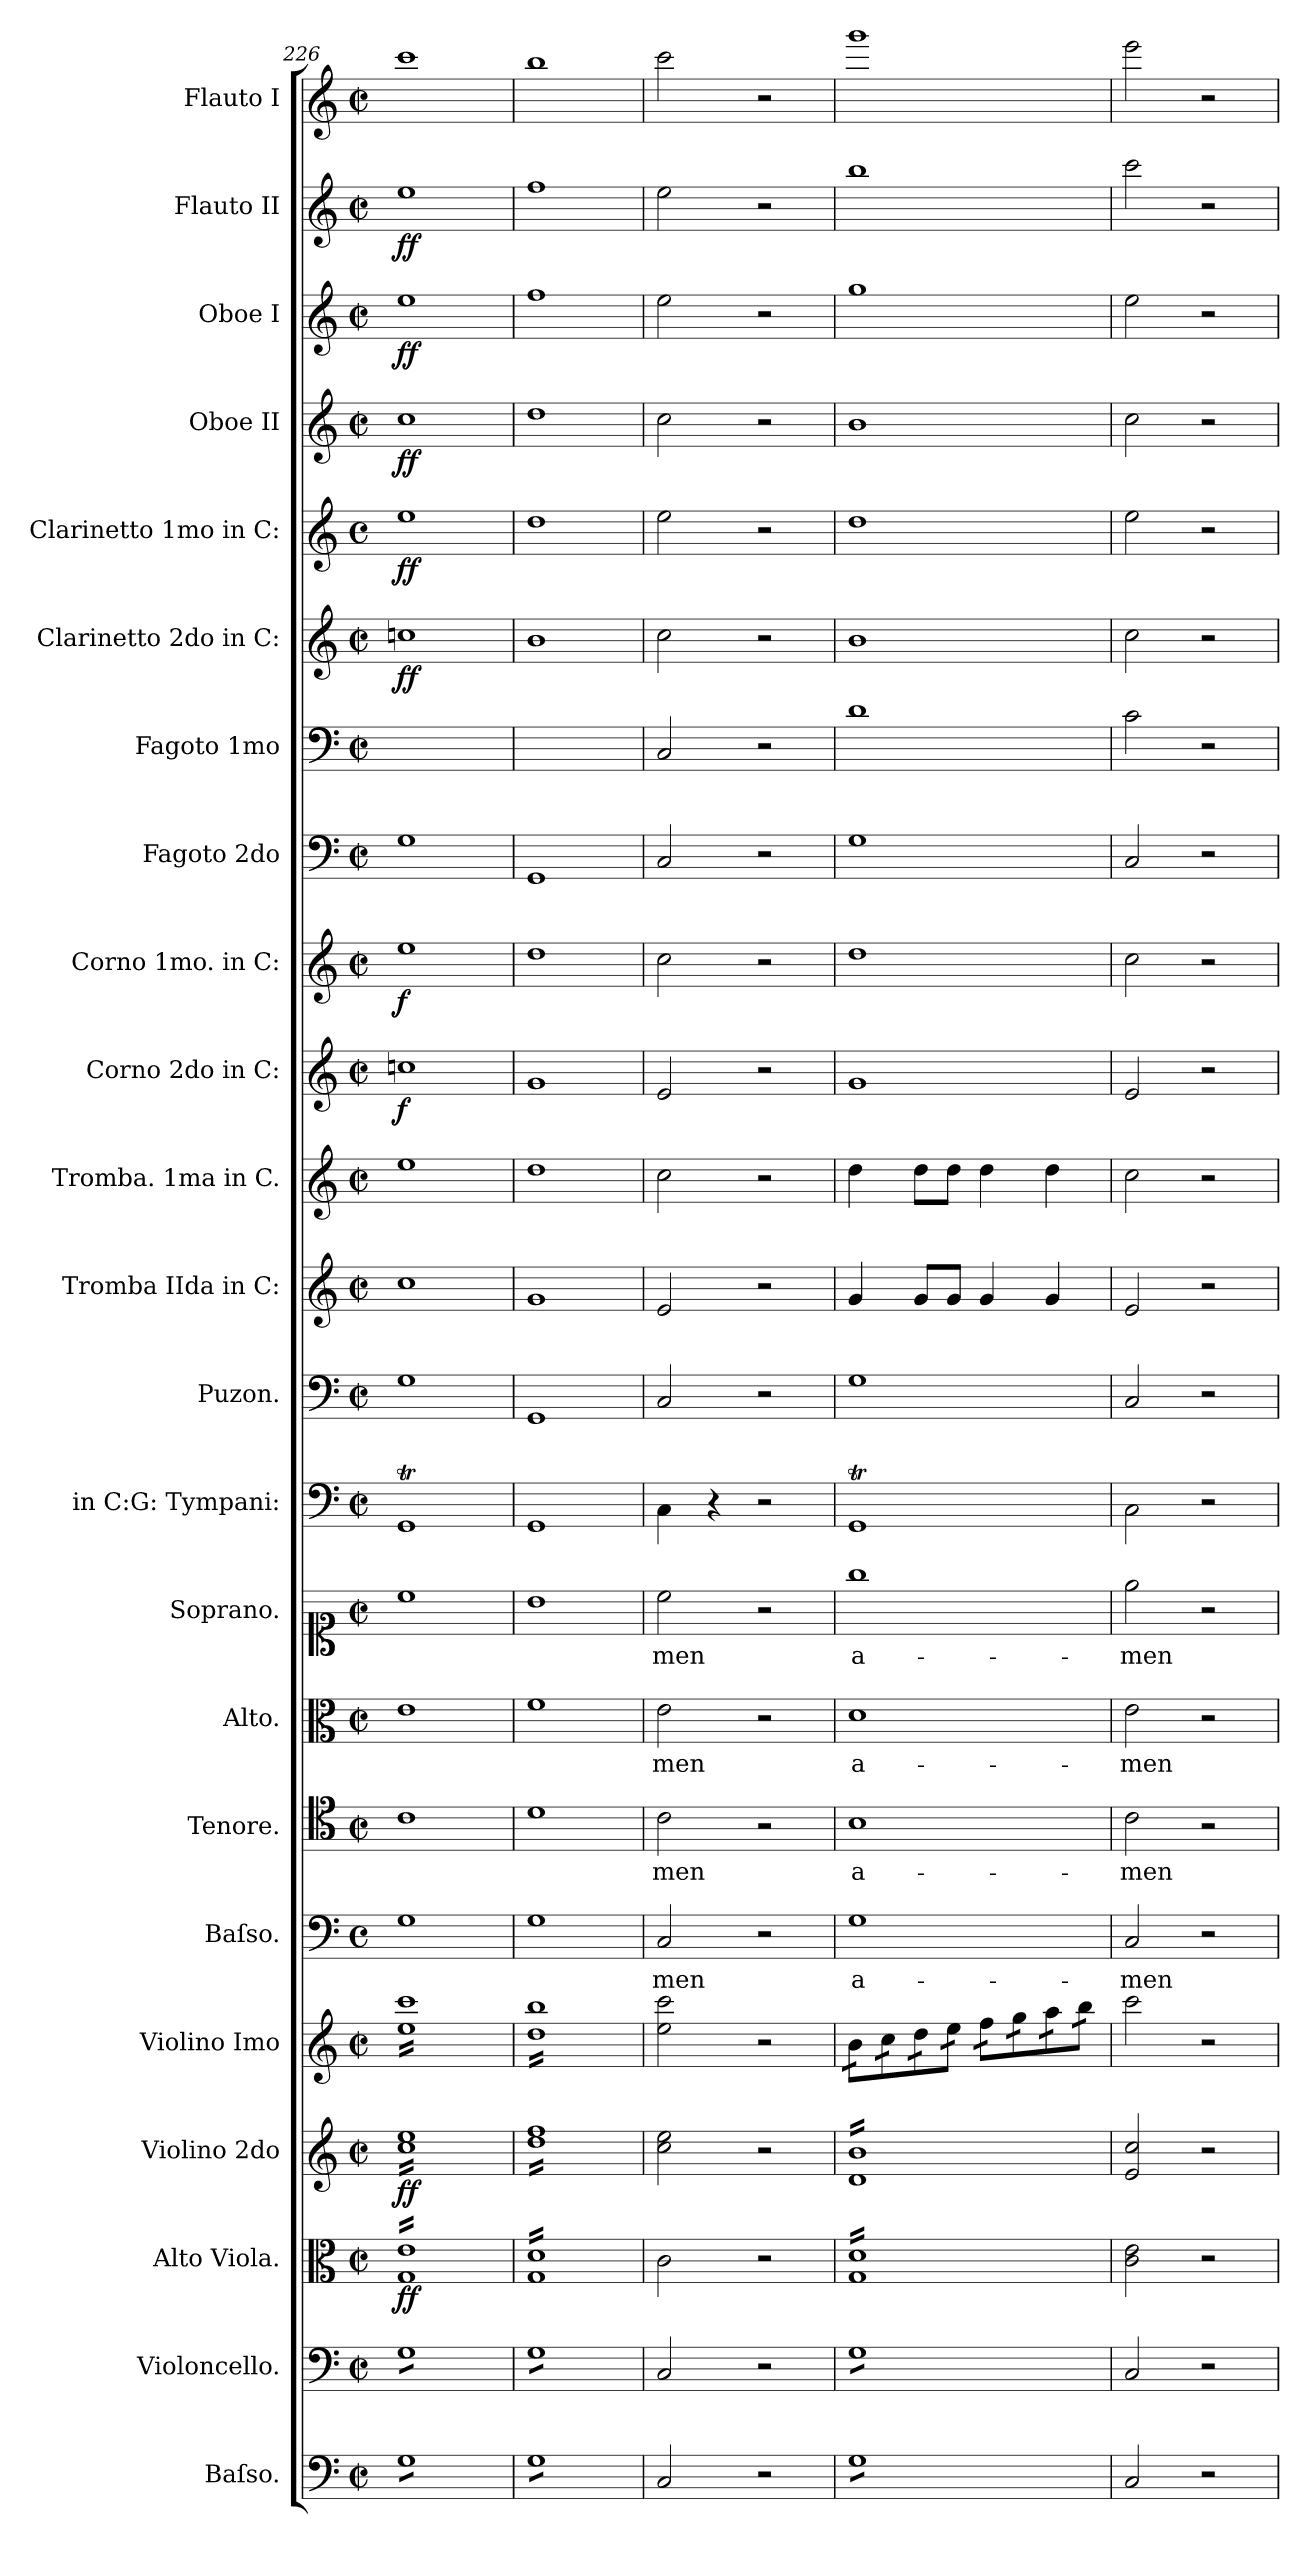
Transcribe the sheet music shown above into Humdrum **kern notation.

**kern	**kern	**kern	**dynam	**kern	**dynam	**kern	**dynam	**kern	**text	**kern	**text	**kern	**text	**kern	**text	**kern	**kern	**kern	**kern	**kern	**dynam	**kern	**dynam	**kern	**kern	**kern	**dynam	**kern	**dynam	**kern	**dynam	**kern	**dynam	**kern	**dynam	**kern
*part23	*part22	*part21	*part21	*part20	*part20	*part19	*part19	*part18	*part18	*part17	*part17	*part16	*part16	*part15	*part15	*part14	*part13	*part12	*part11	*part10	*part10	*part9	*part9	*part8	*part7	*part6	*part6	*part5	*part5	*part4	*part4	*part3	*part3	*part2	*part2	*part1
*staff23	*staff22	*staff21	*staff21	*staff20	*staff20	*staff19	*staff19	*staff18	*staff18	*staff17	*staff17	*staff16	*staff16	*staff15	*staff15	*staff14	*staff13	*staff12	*staff11	*staff10	*staff10	*staff9	*staff9	*staff8	*staff7	*staff6	*staff6	*staff5	*staff5	*staff4	*staff4	*staff3	*staff3	*staff2	*staff2	*staff1
*I"Baſso.	*I"Violoncello.	*I"Alto Viola.	*	*I"Violino 2do	*	*I"Violino Imo	*	*I"Baſso.	*	*I"Tenore.	*	*I"Alto.	*	*I"Soprano.	*	*I"in C:G: Tympani:	*I"Puzon.	*I"Tromba IIda in C:	*I"Tromba. 1ma in C.	*I"Corno 2do in C:	*	*I"Corno 1mo. in C:	*	*I"Fagoto 2do	*I"Fagoto 1mo	*I"Clarinetto 2do in C:	*	*I"Clarinetto 1mo in C:	*	*I"Oboe II	*	*I"Oboe I	*	*I"Flauto II	*	*I"Flauto I
*I'b	*I'vlc	*I'a-vla	*	*I'vl 2	*	*I'vl 1	*	*I'B	*	*I'T	*	*I'A	*	*I'S	*	*	*	*I'tr 2	*I'tr 1	*	*	*	*	*	*	*	*	*I'cl I in C	*	*I'ob II	*	*I'ob I	*	*I'fl II	*	*I'fl I
*clefF4	*clefF4	*clefC3	*	*clefG2	*	*clefG2	*	*clefF4	*	*clefC4	*	*clefC3	*	*clefC1	*	*clefF4	*clefF4	*clefG2	*clefG2	*clefG2	*	*clefG2	*	*clefF4	*clefF4	*clefG2	*	*clefG2	*	*clefG2	*	*clefG2	*	*clefG2	*	*clefG2
*ITrd8c12	*	*	*	*	*	*	*	*	*	*	*	*	*	*	*	*	*	*	*	*	*	*	*	*	*	*	*	*	*	*	*	*	*	*	*	*
*k[]	*k[]	*k[]	*	*k[]	*	*k[]	*	*k[]	*	*k[]	*	*k[]	*	*k[]	*	*k[]	*k[]	*k[]	*k[]	*k[]	*	*k[]	*	*k[]	*k[]	*k[]	*	*k[]	*	*k[]	*	*k[]	*	*k[]	*	*k[]
*M2/2	*M2/2	*M2/2	*	*M2/2	*	*M2/2	*	*M2/2	*	*M2/2	*	*M2/2	*	*M2/2	*	*M2/2	*M2/2	*M2/2	*M2/2	*M2/2	*	*M2/2	*	*M2/2	*M2/2	*M2/2	*	*M2/2	*	*M2/2	*	*M2/2	*	*M2/2	*	*M2/2
*met(c|)	*met(c|)	*met(c|)	*	*met(c|)	*	*met(c|)	*	*met(c)	*	*met(c|)	*	*met(c|)	*	*met(c|)	*	*met(c|)	*met(c|)	*met(c|)	*met(c|)	*met(c|)	*	*met(c|)	*	*met(c|)	*met(c|)	*met(c|)	*	*met(c)	*	*met(c|)	*	*met(c|)	*	*met(c|)	*	*met(c|)
=226	=226	=226	=226	=226	=226	=226	=226	=226	=226	=226	=226	=226	=226	=226	=226	=226	=226	=226	=226	=226	=226	=226	=226	=226	=226	=226	=226	=226	=226	=226	=226	=226	=226	=226	=226	=226
!	!	!	!	!	!	!	!LO:DY:b	!	!	!	!	!	!	!	!	!	!	!	!	!	!	!	!	!	!	!	!	!	!	!	!	!	!	!	!	!
*tremolo	*	*	*	*	*	*	*	*	*	*	*	*	*	*	*	*	*	*	*	*	*	*	*	*	*	*	*	*	*	*	*	*	*	*	*	*
*	*tremolo	*	*	*	*	*	*	*	*	*	*	*	*	*	*	*	*	*	*	*	*	*	*	*	*	*	*	*	*	*	*	*	*	*	*	*
*	*	*tremolo	*	*	*	*	*	*	*	*	*	*	*	*	*	*	*	*	*	*	*	*	*	*	*	*	*	*	*	*	*	*	*	*	*	*
*	*	*	*	*tremolo	*	*	*	*	*	*	*	*	*	*	*	*	*	*	*	*	*	*	*	*	*	*	*	*	*	*	*	*	*	*	*	*
*	*	*	*	*	*	*tremolo	*	*	*	*	*	*	*	*	*	*	*	*	*	*	*	*	*	*	*	*	*	*	*	*	*	*	*	*	*	*
8GG\L	8G\L	16G/ 16e/LL	ff	16cc\ 16ee\LL	ff	16ee\ 16ccc\LL	ff&colon;	1G\	.	1c\	.	1e\	.	1cc\	.	1GGT/	1G\	1cc\	1ee\	1ccn\	f	1ee\	f	1G\	1G\yy	1ccn\	ff	1ee\	ff	1cc\	ff	1ee\	ff	1ee\	ff	1ccc\
.	.	16G/ 16e/	.	16cc\ 16ee\	.	16ee\ 16ccc\	.	.	.	.	.	.	.	.	.	.	.	.	.	.	.	.	.	.	.	.	.	.	.	.	.	.	.	.	.	.
8GG\	8G\	16G/ 16e/	.	16cc\ 16ee\	.	16ee\ 16ccc\	.	.	.	.	.	.	.	.	.	.	.	.	.	.	.	.	.	.	.	.	.	.	.	.	.	.	.	.	.	.
.	.	16G/ 16e/	.	16cc\ 16ee\	.	16ee\ 16ccc\	.	.	.	.	.	.	.	.	.	.	.	.	.	.	.	.	.	.	.	.	.	.	.	.	.	.	.	.	.	.
8GG\	8G\	16G/ 16e/	.	16cc\ 16ee\	.	16ee\ 16ccc\	.	.	.	.	.	.	.	.	.	.	.	.	.	.	.	.	.	.	.	.	.	.	.	.	.	.	.	.	.	.
.	.	16G/ 16e/	.	16cc\ 16ee\	.	16ee\ 16ccc\	.	.	.	.	.	.	.	.	.	.	.	.	.	.	.	.	.	.	.	.	.	.	.	.	.	.	.	.	.	.
8GG\	8G\	16G/ 16e/	.	16cc\ 16ee\	.	16ee\ 16ccc\	.	.	.	.	.	.	.	.	.	.	.	.	.	.	.	.	.	.	.	.	.	.	.	.	.	.	.	.	.	.
.	.	16G/ 16e/	.	16cc\ 16ee\	.	16ee\ 16ccc\	.	.	.	.	.	.	.	.	.	.	.	.	.	.	.	.	.	.	.	.	.	.	.	.	.	.	.	.	.	.
8GG\	8G\	16G/ 16e/	.	16cc\ 16ee\	.	16ee\ 16ccc\	.	.	.	.	.	.	.	.	.	.	.	.	.	.	.	.	.	.	.	.	.	.	.	.	.	.	.	.	.	.
.	.	16G/ 16e/	.	16cc\ 16ee\	.	16ee\ 16ccc\	.	.	.	.	.	.	.	.	.	.	.	.	.	.	.	.	.	.	.	.	.	.	.	.	.	.	.	.	.	.
8GG\	8G\	16G/ 16e/	.	16cc\ 16ee\	.	16ee\ 16ccc\	.	.	.	.	.	.	.	.	.	.	.	.	.	.	.	.	.	.	.	.	.	.	.	.	.	.	.	.	.	.
.	.	16G/ 16e/	.	16cc\ 16ee\	.	16ee\ 16ccc\	.	.	.	.	.	.	.	.	.	.	.	.	.	.	.	.	.	.	.	.	.	.	.	.	.	.	.	.	.	.
8GG\	8G\	16G/ 16e/	.	16cc\ 16ee\	.	16ee\ 16ccc\	.	.	.	.	.	.	.	.	.	.	.	.	.	.	.	.	.	.	.	.	.	.	.	.	.	.	.	.	.	.
.	.	16G/ 16e/	.	16cc\ 16ee\	.	16ee\ 16ccc\	.	.	.	.	.	.	.	.	.	.	.	.	.	.	.	.	.	.	.	.	.	.	.	.	.	.	.	.	.	.
8GG\J	8G\J	16G/ 16e/	.	16cc\ 16ee\	.	16ee\ 16ccc\	.	.	.	.	.	.	.	.	.	.	.	.	.	.	.	.	.	.	.	.	.	.	.	.	.	.	.	.	.	.
.	.	16G/ 16e/JJ	.	16cc\ 16ee\JJ	.	16ee\ 16ccc\JJ	.	.	.	.	.	.	.	.	.	.	.	.	.	.	.	.	.	.	.	.	.	.	.	.	.	.	.	.	.	.
=227	=227	=227	=227	=227	=227	=227	=227	=227	=227	=227	=227	=227	=227	=227	=227	=227	=227	=227	=227	=227	=227	=227	=227	=227	=227	=227	=227	=227	=227	=227	=227	=227	=227	=227	=227	=227
8GG\L	8G\L	16G/ 16d/LL	.	16dd\ 16ff\LL	.	16dd\ 16bb\LL	.	1G\	.	1d\	.	1f\	.	1b\	.	1GGTTT/	1GG/	1g/	1dd\	1g/	.	1dd\	.	1GG/	1G\yy	1b\	.	1dd\	.	1dd\	.	1ff\	.	1ff\	.	1bb\
.	.	16G/ 16d/	.	16dd\ 16ff\	.	16dd\ 16bb\	.	.	.	.	.	.	.	.	.	.	.	.	.	.	.	.	.	.	.	.	.	.	.	.	.	.	.	.	.	.
8GG\	8G\	16G/ 16d/	.	16dd\ 16ff\	.	16dd\ 16bb\	.	.	.	.	.	.	.	.	.	.	.	.	.	.	.	.	.	.	.	.	.	.	.	.	.	.	.	.	.	.
.	.	16G/ 16d/	.	16dd\ 16ff\	.	16dd\ 16bb\	.	.	.	.	.	.	.	.	.	.	.	.	.	.	.	.	.	.	.	.	.	.	.	.	.	.	.	.	.	.
8GG\	8G\	16G/ 16d/	.	16dd\ 16ff\	.	16dd\ 16bb\	.	.	.	.	.	.	.	.	.	.	.	.	.	.	.	.	.	.	.	.	.	.	.	.	.	.	.	.	.	.
.	.	16G/ 16d/	.	16dd\ 16ff\	.	16dd\ 16bb\	.	.	.	.	.	.	.	.	.	.	.	.	.	.	.	.	.	.	.	.	.	.	.	.	.	.	.	.	.	.
8GG\	8G\	16G/ 16d/	.	16dd\ 16ff\	.	16dd\ 16bb\	.	.	.	.	.	.	.	.	.	.	.	.	.	.	.	.	.	.	.	.	.	.	.	.	.	.	.	.	.	.
.	.	16G/ 16d/	.	16dd\ 16ff\	.	16dd\ 16bb\	.	.	.	.	.	.	.	.	.	.	.	.	.	.	.	.	.	.	.	.	.	.	.	.	.	.	.	.	.	.
8GG\	8G\	16G/ 16d/	.	16dd\ 16ff\	.	16dd\ 16bb\	.	.	.	.	.	.	.	.	.	.	.	.	.	.	.	.	.	.	.	.	.	.	.	.	.	.	.	.	.	.
.	.	16G/ 16d/	.	16dd\ 16ff\	.	16dd\ 16bb\	.	.	.	.	.	.	.	.	.	.	.	.	.	.	.	.	.	.	.	.	.	.	.	.	.	.	.	.	.	.
8GG\	8G\	16G/ 16d/	.	16dd\ 16ff\	.	16dd\ 16bb\	.	.	.	.	.	.	.	.	.	.	.	.	.	.	.	.	.	.	.	.	.	.	.	.	.	.	.	.	.	.
.	.	16G/ 16d/	.	16dd\ 16ff\	.	16dd\ 16bb\	.	.	.	.	.	.	.	.	.	.	.	.	.	.	.	.	.	.	.	.	.	.	.	.	.	.	.	.	.	.
8GG\	8G\	16G/ 16d/	.	16dd\ 16ff\	.	16dd\ 16bb\	.	.	.	.	.	.	.	.	.	.	.	.	.	.	.	.	.	.	.	.	.	.	.	.	.	.	.	.	.	.
.	.	16G/ 16d/	.	16dd\ 16ff\	.	16dd\ 16bb\	.	.	.	.	.	.	.	.	.	.	.	.	.	.	.	.	.	.	.	.	.	.	.	.	.	.	.	.	.	.
8GG\J	8G\J	16G/ 16d/	.	16dd\ 16ff\	.	16dd\ 16bb\	.	.	.	.	.	.	.	.	.	.	.	.	.	.	.	.	.	.	.	.	.	.	.	.	.	.	.	.	.	.
*	*Xtremolo	*	*	*	*	*	*	*	*	*	*	*	*	*	*	*	*	*	*	*	*	*	*	*	*	*	*	*	*	*	*	*	*	*	*	*
*Xtremolo	*	*	*	*	*	*	*	*	*	*	*	*	*	*	*	*	*	*	*	*	*	*	*	*	*	*	*	*	*	*	*	*	*	*	*	*
.	.	16G/ 16d/JJ	.	16dd\ 16ff\JJ	.	16dd\ 16bb\JJ	.	.	.	.	.	.	.	.	.	.	.	.	.	.	.	.	.	.	.	.	.	.	.	.	.	.	.	.	.	.
*	*	*	*	*	*	*Xtremolo	*	*	*	*	*	*	*	*	*	*	*	*	*	*	*	*	*	*	*	*	*	*	*	*	*	*	*	*	*	*
*	*	*	*	*Xtremolo	*	*	*	*	*	*	*	*	*	*	*	*	*	*	*	*	*	*	*	*	*	*	*	*	*	*	*	*	*	*	*	*
*	*	*Xtremolo	*	*	*	*	*	*	*	*	*	*	*	*	*	*	*	*	*	*	*	*	*	*	*	*	*	*	*	*	*	*	*	*	*	*
=228	=228	=228	=228	=228	=228	=228	=228	=228	=228	=228	=228	=228	=228	=228	=228	=228	=228	=228	=228	=228	=228	=228	=228	=228	=228	=228	=228	=228	=228	=228	=228	=228	=228	=228	=228	=228
2CC/	2C/	2c\	.	2cc\ 2ee\	.	2ee\ 2ccc\	.	2C/	-men	2c\	-men	2e\	-men	2cc\	-men	4C\	2C/	2e/	2cc\	2e/	.	2cc\	.	2C/	2C/	2cc\	.	2ee\	.	2cc\	.	2ee\	.	2ee\	.	2ccc\
.	.	.	.	.	.	.	.	.	.	.	.	.	.	.	.	4r	.	.	.	.	.	.	.	.	.	.	.	.	.	.	.	.	.	.	.	.
2r	2r	2r	.	2r	.	2r	.	2r	.	2r	.	2r	.	2r	.	2r	2r	2r	2r	2r	.	2r	.	2r	2r	2r	.	2r	.	2r	.	2r	.	2r	.	2r
=229	=229	=229	=229	=229	=229	=229	=229	=229	=229	=229	=229	=229	=229	=229	=229	=229	=229	=229	=229	=229	=229	=229	=229	=229	=229	=229	=229	=229	=229	=229	=229	=229	=229	=229	=229	=229
*tremolo	*	*	*	*	*	*	*	*	*	*	*	*	*	*	*	*	*	*	*	*	*	*	*	*	*	*	*	*	*	*	*	*	*	*	*	*
*	*tremolo	*	*	*	*	*	*	*	*	*	*	*	*	*	*	*	*	*	*	*	*	*	*	*	*	*	*	*	*	*	*	*	*	*	*	*
*	*	*tremolo	*	*	*	*	*	*	*	*	*	*	*	*	*	*	*	*	*	*	*	*	*	*	*	*	*	*	*	*	*	*	*	*	*	*
*	*	*	*	*tremolo	*	*	*	*	*	*	*	*	*	*	*	*	*	*	*	*	*	*	*	*	*	*	*	*	*	*	*	*	*	*	*	*
*	*	*	*	*	*	*tremolo	*	*	*	*	*	*	*	*	*	*	*	*	*	*	*	*	*	*	*	*	*	*	*	*	*	*	*	*	*	*
8GG\L	8G\L	16G/ 16d/LL	.	16d/ 16b/LL	.	16b\LL	.	1G\	a-	1B\	a-	1d\	a-	1gg\	a-	1GGT/	1G\	4g/	4dd\	1g/	.	1dd\	.	1G\	1d\	1b\	.	1dd\	.	1b\	.	1gg\	.	1bb\	.	1ggg\
.	.	16G/ 16d/	.	16d/ 16b/	.	16b\	.	.	.	.	.	.	.	.	.	.	.	.	.	.	.	.	.	.	.	.	.	.	.	.	.	.	.	.	.	.
8GG\	8G\	16G/ 16d/	.	16d/ 16b/	.	16cc\	.	.	.	.	.	.	.	.	.	.	.	.	.	.	.	.	.	.	.	.	.	.	.	.	.	.	.	.	.	.
.	.	16G/ 16d/	.	16d/ 16b/	.	16cc\	.	.	.	.	.	.	.	.	.	.	.	.	.	.	.	.	.	.	.	.	.	.	.	.	.	.	.	.	.	.
8GG\	8G\	16G/ 16d/	.	16d/ 16b/	.	16dd\	.	.	.	.	.	.	.	.	.	.	.	8g/L	8dd\L	.	.	.	.	.	.	.	.	.	.	.	.	.	.	.	.	.
.	.	16G/ 16d/	.	16d/ 16b/	.	16dd\	.	.	.	.	.	.	.	.	.	.	.	.	.	.	.	.	.	.	.	.	.	.	.	.	.	.	.	.	.	.
8GG\	8G\	16G/ 16d/	.	16d/ 16b/	.	16ee\	.	.	.	.	.	.	.	.	.	.	.	8g/J	8dd\J	.	.	.	.	.	.	.	.	.	.	.	.	.	.	.	.	.
.	.	16G/ 16d/	.	16d/ 16b/	.	16ee\JJ	.	.	.	.	.	.	.	.	.	.	.	.	.	.	.	.	.	.	.	.	.	.	.	.	.	.	.	.	.	.
8GG\	8G\	16G/ 16d/	.	16d/ 16b/	.	16ff\LL	.	.	.	.	.	.	.	.	.	.	.	4g/	4dd\	.	.	.	.	.	.	.	.	.	.	.	.	.	.	.	.	.
.	.	16G/ 16d/	.	16d/ 16b/	.	16ff\	.	.	.	.	.	.	.	.	.	.	.	.	.	.	.	.	.	.	.	.	.	.	.	.	.	.	.	.	.	.
8GG\	8G\	16G/ 16d/	.	16d/ 16b/	.	16gg\	.	.	.	.	.	.	.	.	.	.	.	.	.	.	.	.	.	.	.	.	.	.	.	.	.	.	.	.	.	.
.	.	16G/ 16d/	.	16d/ 16b/	.	16gg\	.	.	.	.	.	.	.	.	.	.	.	.	.	.	.	.	.	.	.	.	.	.	.	.	.	.	.	.	.	.
8GG\	8G\	16G/ 16d/	.	16d/ 16b/	.	16aa\	.	.	.	.	.	.	.	.	.	.	.	4g/	4dd\	.	.	.	.	.	.	.	.	.	.	.	.	.	.	.	.	.
.	.	16G/ 16d/	.	16d/ 16b/	.	16aa\	.	.	.	.	.	.	.	.	.	.	.	.	.	.	.	.	.	.	.	.	.	.	.	.	.	.	.	.	.	.
8GG\J	8G\J	16G/ 16d/	.	16d/ 16b/	.	16bb\	.	.	.	.	.	.	.	.	.	.	.	.	.	.	.	.	.	.	.	.	.	.	.	.	.	.	.	.	.	.
*	*Xtremolo	*	*	*	*	*	*	*	*	*	*	*	*	*	*	*	*	*	*	*	*	*	*	*	*	*	*	*	*	*	*	*	*	*	*	*
*Xtremolo	*	*	*	*	*	*	*	*	*	*	*	*	*	*	*	*	*	*	*	*	*	*	*	*	*	*	*	*	*	*	*	*	*	*	*	*
.	.	16G/ 16d/JJ	.	16d/ 16b/JJ	.	16bb\JJ	.	.	.	.	.	.	.	.	.	.	.	.	.	.	.	.	.	.	.	.	.	.	.	.	.	.	.	.	.	.
*	*	*	*	*	*	*Xtremolo	*	*	*	*	*	*	*	*	*	*	*	*	*	*	*	*	*	*	*	*	*	*	*	*	*	*	*	*	*	*
*	*	*	*	*Xtremolo	*	*	*	*	*	*	*	*	*	*	*	*	*	*	*	*	*	*	*	*	*	*	*	*	*	*	*	*	*	*	*	*
*	*	*Xtremolo	*	*	*	*	*	*	*	*	*	*	*	*	*	*	*	*	*	*	*	*	*	*	*	*	*	*	*	*	*	*	*	*	*	*
=230	=230	=230	=230	=230	=230	=230	=230	=230	=230	=230	=230	=230	=230	=230	=230	=230	=230	=230	=230	=230	=230	=230	=230	=230	=230	=230	=230	=230	=230	=230	=230	=230	=230	=230	=230	=230
2CC/	2C/	2c\ 2e\	.	2e/ 2cc/	.	2ccc\	.	2C/	-men	2c\	-men	2e\	-men	2ee\	-men	2C\	2C/	2e/	2cc\	2e/	.	2cc\	.	2C/	2c\	2cc\	.	2ee\	.	2cc\	.	2ee\	.	2ccc\	.	2eee\
2r	2r	2r	.	2r	.	2r	.	2r	.	2r	.	2r	.	2r	.	2r	2r	2r	2r	2r	.	2r	.	2r	2r	2r	.	2r	.	2r	.	2r	.	2r	.	2r
=	=	=	=	=	=	=	=	=	=	=	=	=	=	=	=	=	=	=	=	=	=	=	=	=	=	=	=	=	=	=	=	=	=	=	=	=
*-	*-	*-	*-	*-	*-	*-	*-	*-	*-	*-	*-	*-	*-	*-	*-	*-	*-	*-	*-	*-	*-	*-	*-	*-	*-	*-	*-	*-	*-	*-	*-	*-	*-	*-	*-	*-
